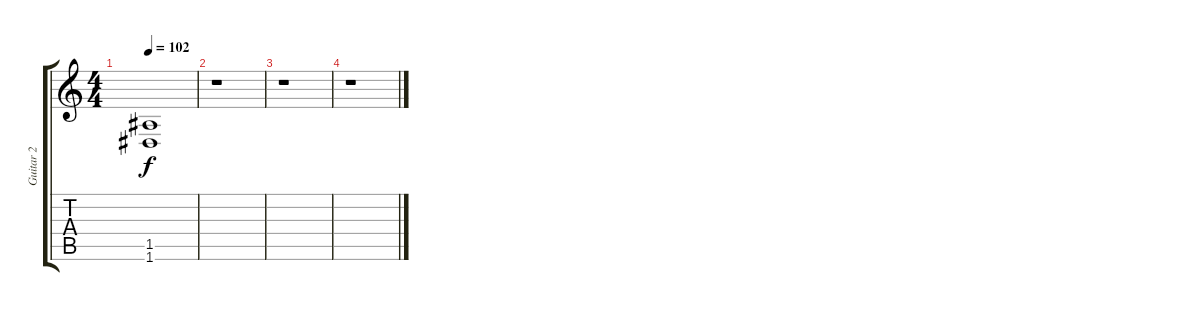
\track ("Guitar 2" "Guitar 2") {instrument distortionguitar}
\staff {score tabs}
\tuning (E4 B3 G3 D3 A2 D2) {hide}
\ts (4 4)
\tempo 102
\clef g2
\ks c
(1.5{t} 1.6{t}).1{dy f} |
r.1 |
r.1 |
r.1
